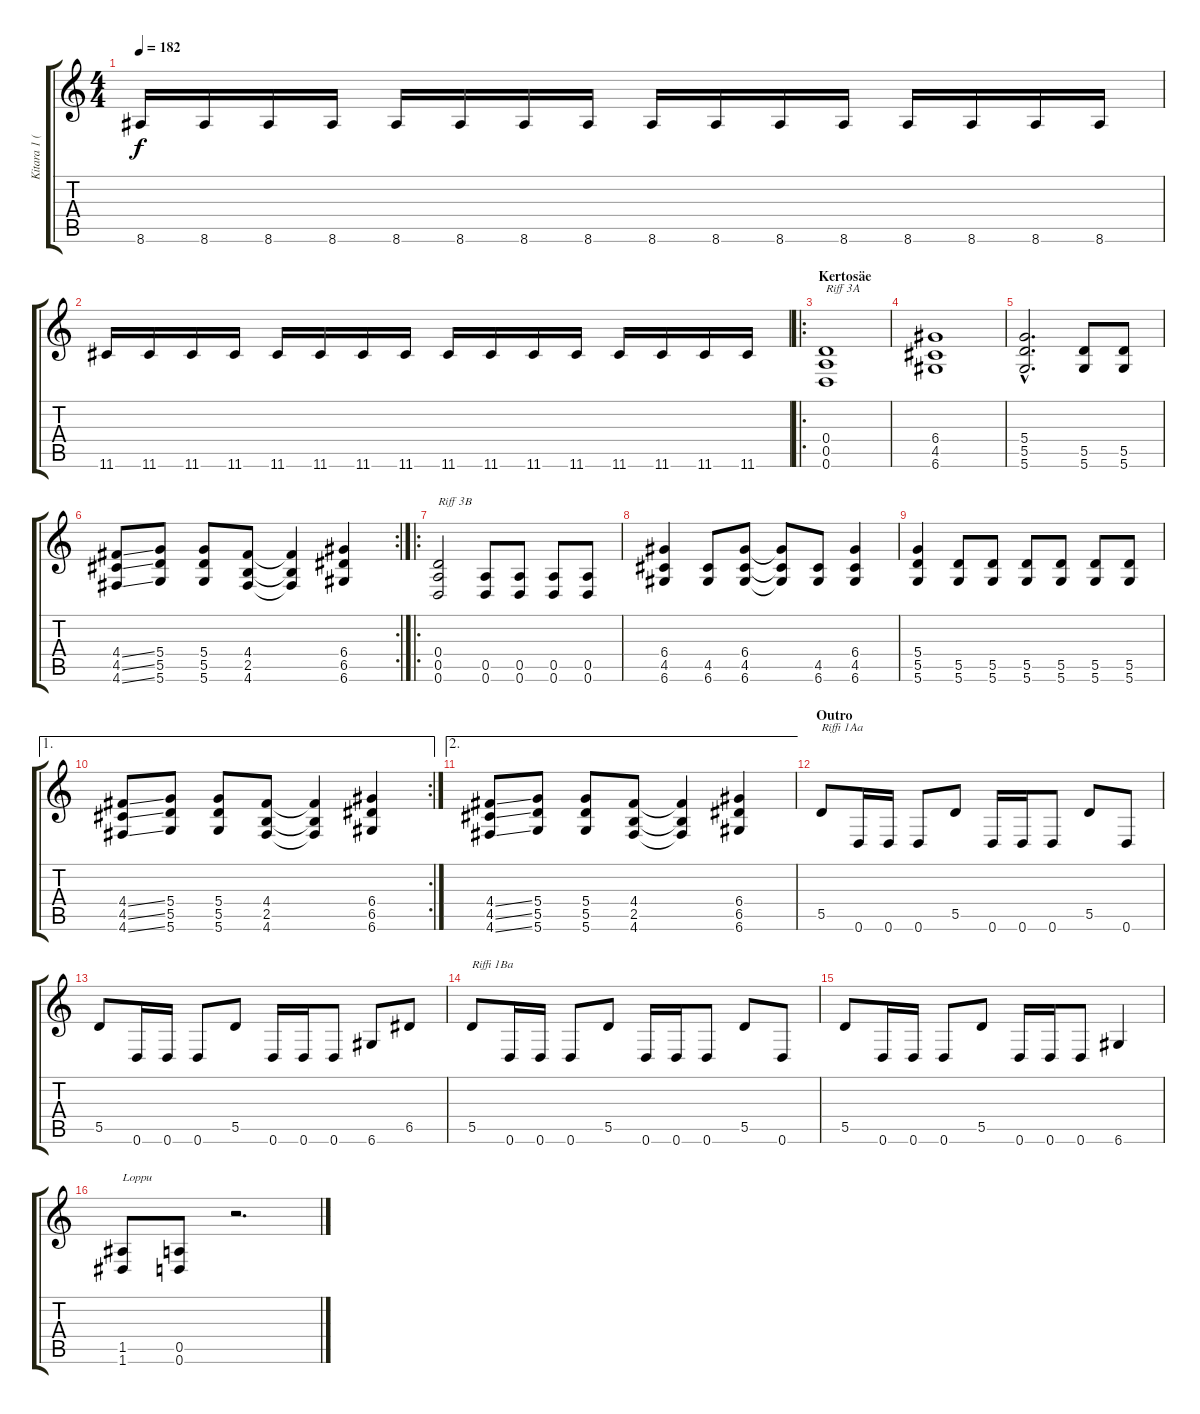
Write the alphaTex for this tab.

\track ("Kitara 1 (Kuisma)" "Kitara 1 (") {instrument distortionguitar}
\staff {score tabs}
\tuning (E4 B3 G3 D3 A2 D2) {hide}
\ts (4 4)
\tempo 182
\clef g2
\ks c
8.6.16{dy f} 8.6.16 8.6.16 8.6.16 8.6.16 8.6.16 8.6.16 8.6.16 8.6.16 8.6.16 8.6.16 8.6.16 8.6.16 8.6.16 8.6.16 8.6.16 |
11.6.16 11.6.16 11.6.16 11.6.16 11.6.16 11.6.16 11.6.16 11.6.16 11.6.16 11.6.16 11.6.16 11.6.16 11.6.16 11.6.16 11.6.16 11.6.16 |
\ro
\section ("" "Kertosäe")
(0.4 0.5 0.6).1{txt "Riff 3A"} |
(6.4 4.5 6.6).1 |
(5.4{hac} 5.5{hac} 5.6{hac}).2{d} (5.5 5.6).8 (5.5 5.6).8 |
\rc 2
(4.4{ss} 4.5{ss} 4.6{ss}).8 (5.4 5.5 5.6).8 (5.4 5.5 5.6).8 (4.4 2.5 4.6).8 (4.4{t} 2.5{t} 4.6{t}).4 (6.4 6.5 6.6).4 |
\ro
(0.4 0.5 0.6).2{txt "Riff 3B"} (0.5 0.6).8 (0.5 0.6).8 (0.5 0.6).8 (0.5 0.6).8 |
(6.4 4.5 6.6).4 (4.5 6.6).8 (6.4 4.5 6.6).8 (6.4{t} 4.5{t} 6.6{t}).8 (4.5 6.6).8 (6.4 4.5 6.6).4 |
(5.4 5.5 5.6).4 (5.5 5.6).8 (5.5 5.6).8 (5.5 5.6).8 (5.5 5.6).8 (5.5 5.6).8 (5.5 5.6).8 |
\ae 1
\rc 2
(4.4{ss} 4.5{ss} 4.6{ss}).8 (5.4 5.5 5.6).8 (5.4 5.5 5.6).8 (4.4 2.5 4.6).8 (4.4{t} 2.5{t} 4.6{t}).4 (6.4 6.5 6.6).4 |
\ae 2
(4.4{ss} 4.5{ss} 4.6{ss}).8 (5.4 5.5 5.6).8 (5.4 5.5 5.6).8 (4.4 2.5 4.6).8 (4.4{t} 2.5{t} 4.6{t}).4 (6.4 6.5 6.6).4 |
\section ("" "Outro")
5.5.8{txt "Riffi 1Aa"} 0.6.16 0.6.16 0.6.8 5.5.8 0.6.16 0.6.16 0.6.8 5.5.8 0.6.8 |
5.5.8 0.6.16 0.6.16 0.6.8 5.5.8 0.6.16 0.6.16 0.6.8 6.6.8 6.5.8 |
5.5.8{txt "Riffi 1Ba"} 0.6.16 0.6.16 0.6.8 5.5.8 0.6.16 0.6.16 0.6.8 5.5.8 0.6.8 |
5.5.8 0.6.16 0.6.16 0.6.8 5.5.8 0.6.16 0.6.16 0.6.8 6.6.4 |
(1.5 1.6).8{txt "Loppu"} (0.5 0.6).8 r.2{d}
